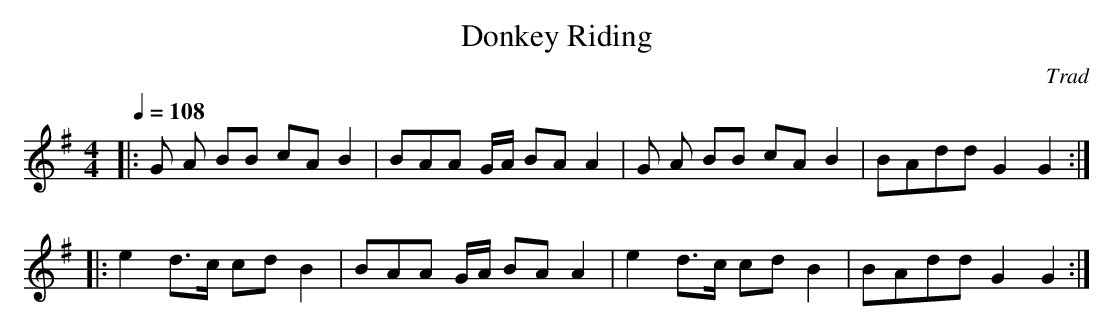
X:1
T:Donkey Riding
M:4/4
L:1/8
Q:1/4=108
C:Trad
K:G
|: G A BB cA B2|BAA G/2A/2 BA A2|G A BB cA B2|BAdd G2 G2:|
|: e2 d>c cd B2|BAA G/2A/2 BA A2|e2 d>c cd B2|BAdd G2G2:|
